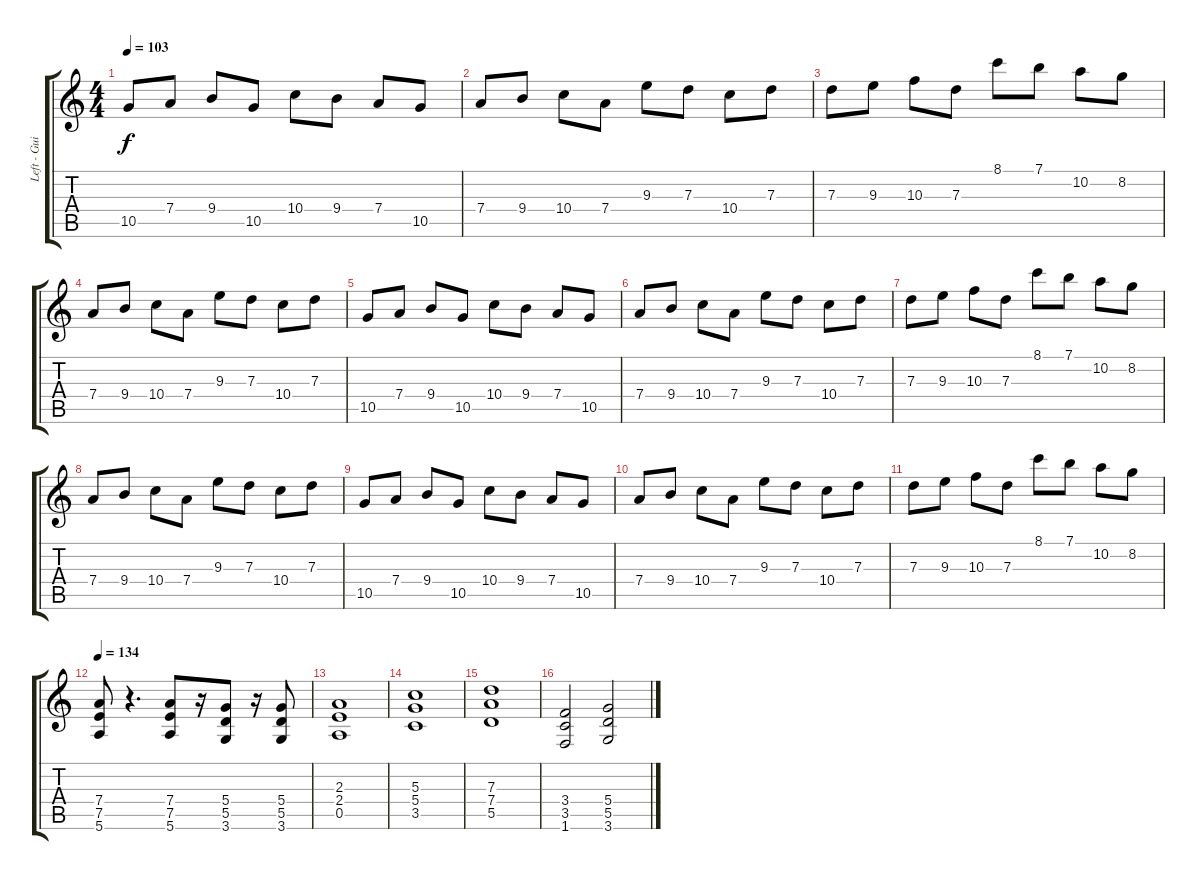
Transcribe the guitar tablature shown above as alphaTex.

\track ("Left - Guitar" "Left - Gui") {instrument distortionguitar}
\staff {score tabs}
\tuning (E4 B3 G3 D3 A2 E2) {hide}
\ts (4 4)
\tempo 103
\clef g2
\ks c
10.5.8{dy f} 7.4.8 9.4.8 10.5.8 10.4.8 9.4.8 7.4.8 10.5.8 |
7.4.8 9.4.8 10.4.8 7.4.8 9.3.8 7.3.8 10.4.8 7.3.8 |
7.3.8 9.3.8 10.3.8 7.3.8 8.1.8 7.1.8 10.2.8 8.2.8 |
7.4.8 9.4.8 10.4.8 7.4.8 9.3.8 7.3.8 10.4.8 7.3.8 |
10.5.8 7.4.8 9.4.8 10.5.8 10.4.8 9.4.8 7.4.8 10.5.8 |
7.4.8 9.4.8 10.4.8 7.4.8 9.3.8 7.3.8 10.4.8 7.3.8 |
7.3.8 9.3.8 10.3.8 7.3.8 8.1.8 7.1.8 10.2.8 8.2.8 |
7.4.8 9.4.8 10.4.8 7.4.8 9.3.8 7.3.8 10.4.8 7.3.8 |
10.5.8 7.4.8 9.4.8 10.5.8 10.4.8 9.4.8 7.4.8 10.5.8 |
7.4.8 9.4.8 10.4.8 7.4.8 9.3.8 7.3.8 10.4.8 7.3.8 |
7.3.8 9.3.8 10.3.8 7.3.8 8.1.8 7.1.8 10.2.8 8.2.8 |
\tempo 134
(7.4 7.5 5.6).8 r.4{d} (7.4 7.5 5.6).8 r.16 (5.4 5.5 3.6).8 r.16 (5.4 5.5 3.6).8 |
(2.3 2.4 0.5).1 |
(5.3 5.4 3.5).1 |
(7.3 7.4 5.5).1 |
(3.4 3.5 1.6).2 (5.4 5.5 3.6).2
